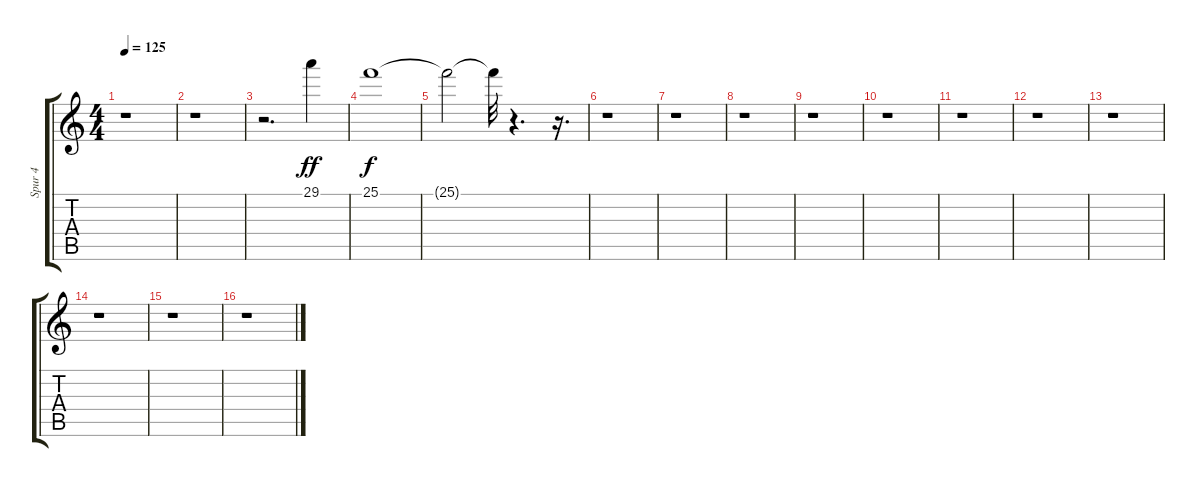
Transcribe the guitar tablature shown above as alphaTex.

\track ("Spur 4" "Spur 4") {instrument stringensemble1}
\staff {score tabs}
\tuning (E4 B3 G3 D3 A2 E2) {hide}
\ts (4 4)
\tempo 125
\clef g2
\ks c
r.1{dy ff instrument stringensemble1} |
r.1 |
r.2{d} 29.1.4 |
25.1.1{dy f} |
25.1{t}.2 25.1{t}.32 r.4{d} r.16{d} |
r.1 |
r.1 |
r.1 |
r.1 |
r.1 |
r.1 |
r.1 |
r.1 |
r.1 |
r.1 |
r.1
